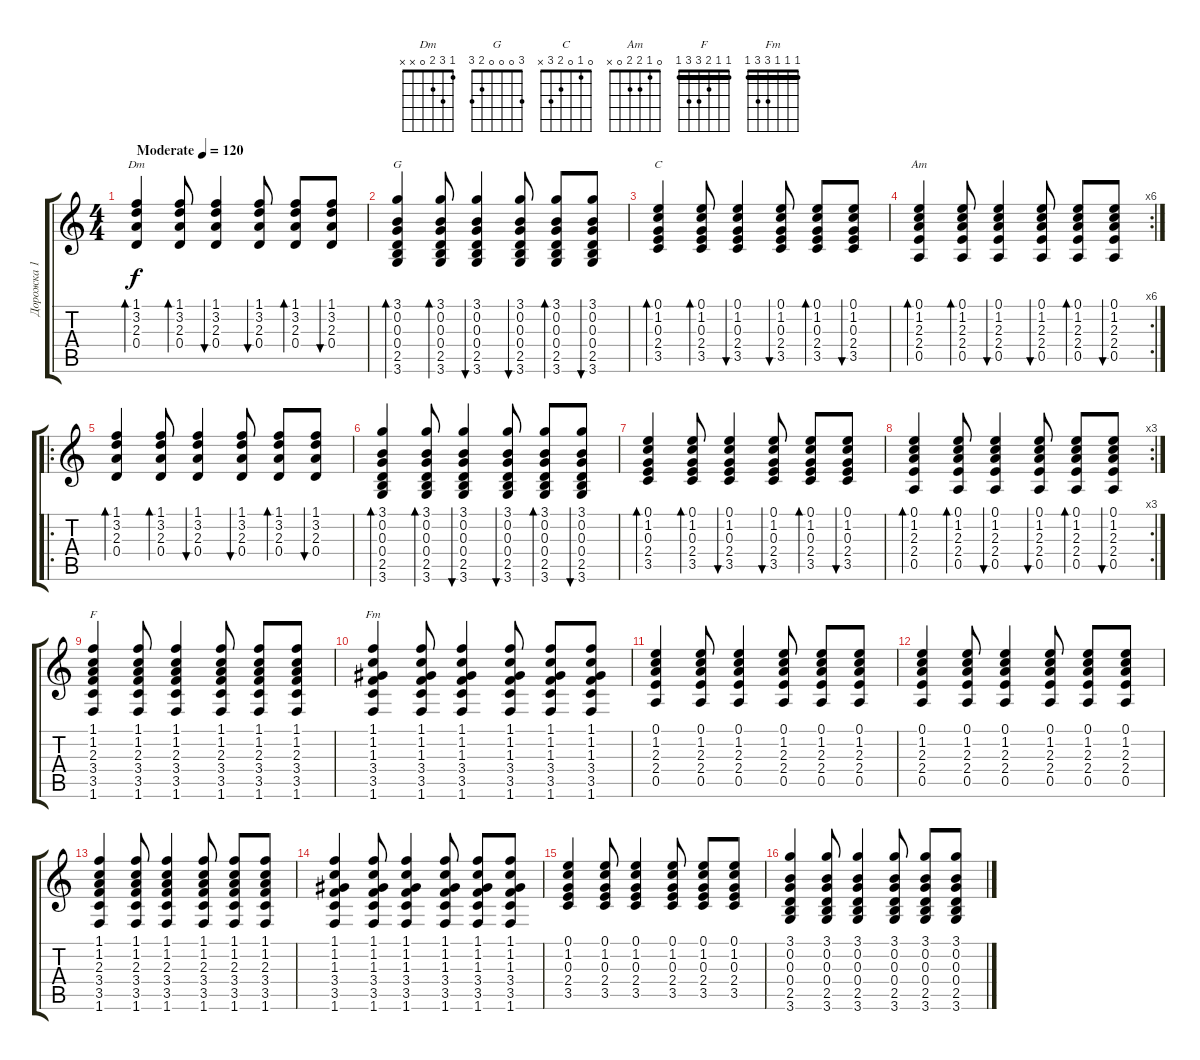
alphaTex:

\track ("Дорожка 1" "Дорожка 1") {instrument acousticguitarsteel}
\staff {score tabs}
\tuning (E4 B3 G3 D3 A2 E2) {hide}
\chord ("Dm" 1 3 2 0 x x)
\chord ("G" 3 0 0 0 2 3)
\chord ("C" 0 1 0 2 3 x)
\chord ("Am" 0 1 2 2 0 x)
\chord ("F" 1 1 2 3 3 1) {barre 1}
\chord ("Fm" 1 1 1 3 3 1) {barre 1}
\ts (4 4)
\tempo (120 "Moderate")
\clef g2
\ks c
(1.1 3.2 2.3 0.4).4{bd 60 ch "Dm" dy f instrument acousticguitarsteel} (1.1 3.2 2.3 0.4).8{bd 60} (1.1 3.2 2.3 0.4).4{bu 60} (1.1 3.2 2.3 0.4).8{bu 60} (1.1 3.2 2.3 0.4).8{bd 60} (1.1 3.2 2.3 0.4).8{bu 60} |
(3.1 0.2 0.3 0.4 2.5 3.6).4{bd 60 ch "G"} (3.1 0.2 0.3 0.4 2.5 3.6).8{bd 60} (3.1 0.2 0.3 0.4 2.5 3.6).4{bu 60} (3.1 0.2 0.3 0.4 2.5 3.6).8{bu 60} (3.1 0.2 0.3 0.4 2.5 3.6).8{bd 60} (3.1 0.2 0.3 0.4 2.5 3.6).8{bu 60} |
(0.1 1.2 0.3 2.4 3.5).4{bd 60 ch "C"} (0.1 1.2 0.3 2.4 3.5).8{bd 60} (0.1 1.2 0.3 2.4 3.5).4{bu 60} (0.1 1.2 0.3 2.4 3.5).8{bu 60} (0.1 1.2 0.3 2.4 3.5).8{bd 60} (0.1 1.2 0.3 2.4 3.5).8{bu 60} |
\rc 6
(0.1 1.2 2.3 2.4 0.5).4{bd 60 ch "Am"} (0.1 1.2 2.3 2.4 0.5).8{bd 60} (0.1 1.2 2.3 2.4 0.5).4{bu 60} (0.1 1.2 2.3 2.4 0.5).8{bu 60} (0.1 1.2 2.3 2.4 0.5).8{bd 60} (0.1 1.2 2.3 2.4 0.5).8{bu 60} |
\ro
(1.1 3.2 2.3 0.4).4{bd 60} (1.1 3.2 2.3 0.4).8{bd 60} (1.1 3.2 2.3 0.4).4{bu 60} (1.1 3.2 2.3 0.4).8{bu 60} (1.1 3.2 2.3 0.4).8{bd 60} (1.1 3.2 2.3 0.4).8{bu 60} |
(3.1 0.2 0.3 0.4 2.5 3.6).4{bd 60} (3.1 0.2 0.3 0.4 2.5 3.6).8{bd 60} (3.1 0.2 0.3 0.4 2.5 3.6).4{bu 60} (3.1 0.2 0.3 0.4 2.5 3.6).8{bu 60} (3.1 0.2 0.3 0.4 2.5 3.6).8{bd 60} (3.1 0.2 0.3 0.4 2.5 3.6).8{bu 60} |
(0.1 1.2 0.3 2.4 3.5).4{bd 60} (0.1 1.2 0.3 2.4 3.5).8{bd 60} (0.1 1.2 0.3 2.4 3.5).4{bu 60} (0.1 1.2 0.3 2.4 3.5).8{bu 60} (0.1 1.2 0.3 2.4 3.5).8{bd 60} (0.1 1.2 0.3 2.4 3.5).8{bu 60} |
\rc 3
(0.1 1.2 2.3 2.4 0.5).4{bd 60} (0.1 1.2 2.3 2.4 0.5).8{bd 60} (0.1 1.2 2.3 2.4 0.5).4{bu 60} (0.1 1.2 2.3 2.4 0.5).8{bu 60} (0.1 1.2 2.3 2.4 0.5).8{bd 60} (0.1 1.2 2.3 2.4 0.5).8{bu 60} |
(1.1 1.2 2.3 3.4 3.5 1.6).4{ch "F"} (1.1 1.2 2.3 3.4 3.5 1.6).8 (1.1 1.2 2.3 3.4 3.5 1.6).4 (1.1 1.2 2.3 3.4 3.5 1.6).8 (1.1 1.2 2.3 3.4 3.5 1.6).8 (1.1 1.2 2.3 3.4 3.5 1.6).8 |
(1.1 1.2 1.3 3.4 3.5 1.6).4{ch "Fm"} (1.1 1.2 1.3 3.4 3.5 1.6).8 (1.1 1.2 1.3 3.4 3.5 1.6).4 (1.1 1.2 1.3 3.4 3.5 1.6).8 (1.1 1.2 1.3 3.4 3.5 1.6).8 (1.1 1.2 1.3 3.4 3.5 1.6).8 |
(0.1 1.2 2.3 2.4 0.5).4 (0.1 1.2 2.3 2.4 0.5).8 (0.1 1.2 2.3 2.4 0.5).4 (0.1 1.2 2.3 2.4 0.5).8 (0.1 1.2 2.3 2.4 0.5).8 (0.1 1.2 2.3 2.4 0.5).8 |
(0.1 1.2 2.3 2.4 0.5).4 (0.1 1.2 2.3 2.4 0.5).8 (0.1 1.2 2.3 2.4 0.5).4 (0.1 1.2 2.3 2.4 0.5).8 (0.1 1.2 2.3 2.4 0.5).8 (0.1 1.2 2.3 2.4 0.5).8 |
(1.1 1.2 2.3 3.4 3.5 1.6).4 (1.1 1.2 2.3 3.4 3.5 1.6).8 (1.1 1.2 2.3 3.4 3.5 1.6).4 (1.1 1.2 2.3 3.4 3.5 1.6).8 (1.1 1.2 2.3 3.4 3.5 1.6).8 (1.1 1.2 2.3 3.4 3.5 1.6).8 |
(1.1 1.2 1.3 3.4 3.5 1.6).4 (1.1 1.2 1.3 3.4 3.5 1.6).8 (1.1 1.2 1.3 3.4 3.5 1.6).4 (1.1 1.2 1.3 3.4 3.5 1.6).8 (1.1 1.2 1.3 3.4 3.5 1.6).8 (1.1 1.2 1.3 3.4 3.5 1.6).8 |
(0.1 1.2 0.3 2.4 3.5).4 (0.1 1.2 0.3 2.4 3.5).8 (0.1 1.2 0.3 2.4 3.5).4 (0.1 1.2 0.3 2.4 3.5).8 (0.1 1.2 0.3 2.4 3.5).8 (0.1 1.2 0.3 2.4 3.5).8 |
(3.1 0.2 0.3 0.4 2.5 3.6).4 (3.1 0.2 0.3 0.4 2.5 3.6).8 (3.1 0.2 0.3 0.4 2.5 3.6).4 (3.1 0.2 0.3 0.4 2.5 3.6).8 (3.1 0.2 0.3 0.4 2.5 3.6).8 (3.1 0.2 0.3 0.4 2.5 3.6).8
